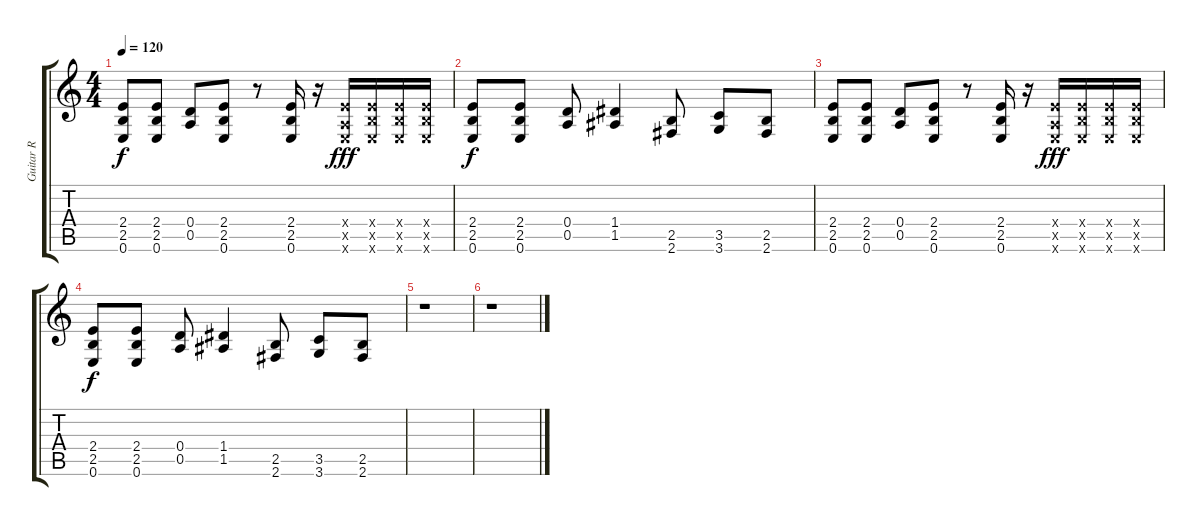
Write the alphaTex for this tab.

\track ("Guitar R" "Guitar R") {instrument overdrivenguitar}
\staff {score tabs}
\tuning (E4 B3 G3 D3 A2 E2) {hide}
\ts (4 4)
\tempo 120
\clef g2
\ks c
(2.4 2.5 0.6).8{dy f} (2.4 2.5 0.6).8 (0.4 0.5).8 (2.4 2.5 0.6).8 r.8 (2.4 2.5 0.6).16 r.16 (2.4{x} 0.5{x} 0.6{x}).16{dy fff} (2.4{x} 2.5{x} 0.6{x}).16 (2.4{x} 2.5{x} 0.6{x}).16 (2.4{x} 2.5{x} 0.6{x}).16 |
(2.4 2.5 0.6).8{dy f} (2.4 2.5 0.6).8 (0.4 0.5).8 (1.4 1.5).4 (2.5 2.6).8 (3.5 3.6).8 (2.5 2.6).8 |
(2.4 2.5 0.6).8 (2.4 2.5 0.6).8 (0.4 0.5).8 (2.4 2.5 0.6).8 r.8 (2.4 2.5 0.6).16 r.16 (2.4{x} 0.5{x} 0.6{x}).16{dy fff} (2.4{x} 2.5{x} 0.6{x}).16 (2.4{x} 2.5{x} 0.6{x}).16 (2.4{x} 2.5{x} 0.6{x}).16 |
(2.4 2.5 0.6).8{dy f} (2.4 2.5 0.6).8 (0.4 0.5).8 (1.4 1.5).4 (2.5 2.6).8 (3.5 3.6).8 (2.5 2.6).8 |
r.1 |
r.1
